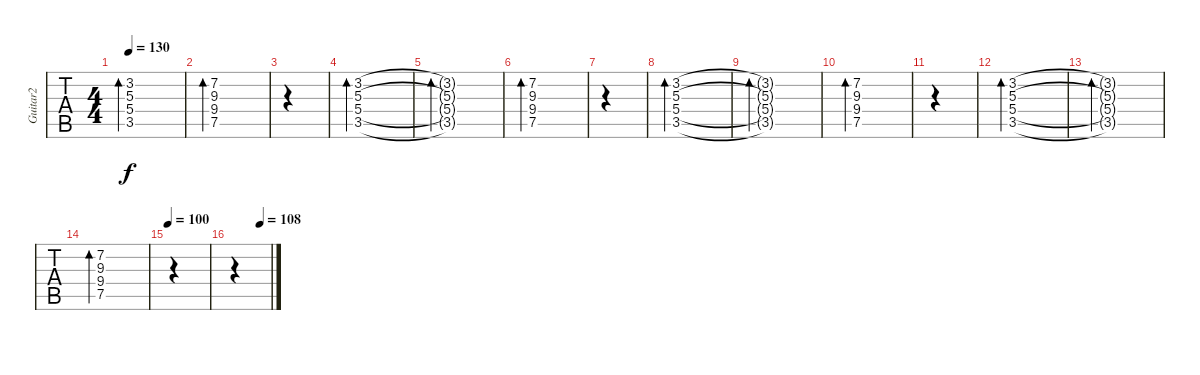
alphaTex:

\track ("Guitar2" "Guitar2") {instrument electricguitarclean}
\staff {tabs}
\tuning (E4 B3 G3 D3 A2 E2) {hide}
\ts (4 4)
\tempo 130
\clef g2
\ks c
(3.2{t} 5.3{t} 5.4{t} 3.5{t}).1{bd 240 dy f} |
(7.2 9.3 9.4 7.5).1{bd 240} |
|
(3.2 5.3 5.4 3.5).1{bd 240} |
(3.2{t} 5.3{t} 5.4{t} 3.5{t}).1{bd 240} |
(7.2 9.3 9.4 7.5).1{bd 240} |
|
(3.2 5.3 5.4 3.5).1{bd 240} |
(3.2{t} 5.3{t} 5.4{t} 3.5{t}).1{bd 240} |
(7.2 9.3 9.4 7.5).1{bd 240} |
|
(3.2 5.3 5.4 3.5).1{bd 240} |
(3.2{t} 5.3{t} 5.4{t} 3.5{t}).1{bd 240} |
(7.2 9.3 9.4 7.5).1{bd 240} |
\tempo 100
|
\tempo (108 0.75)
